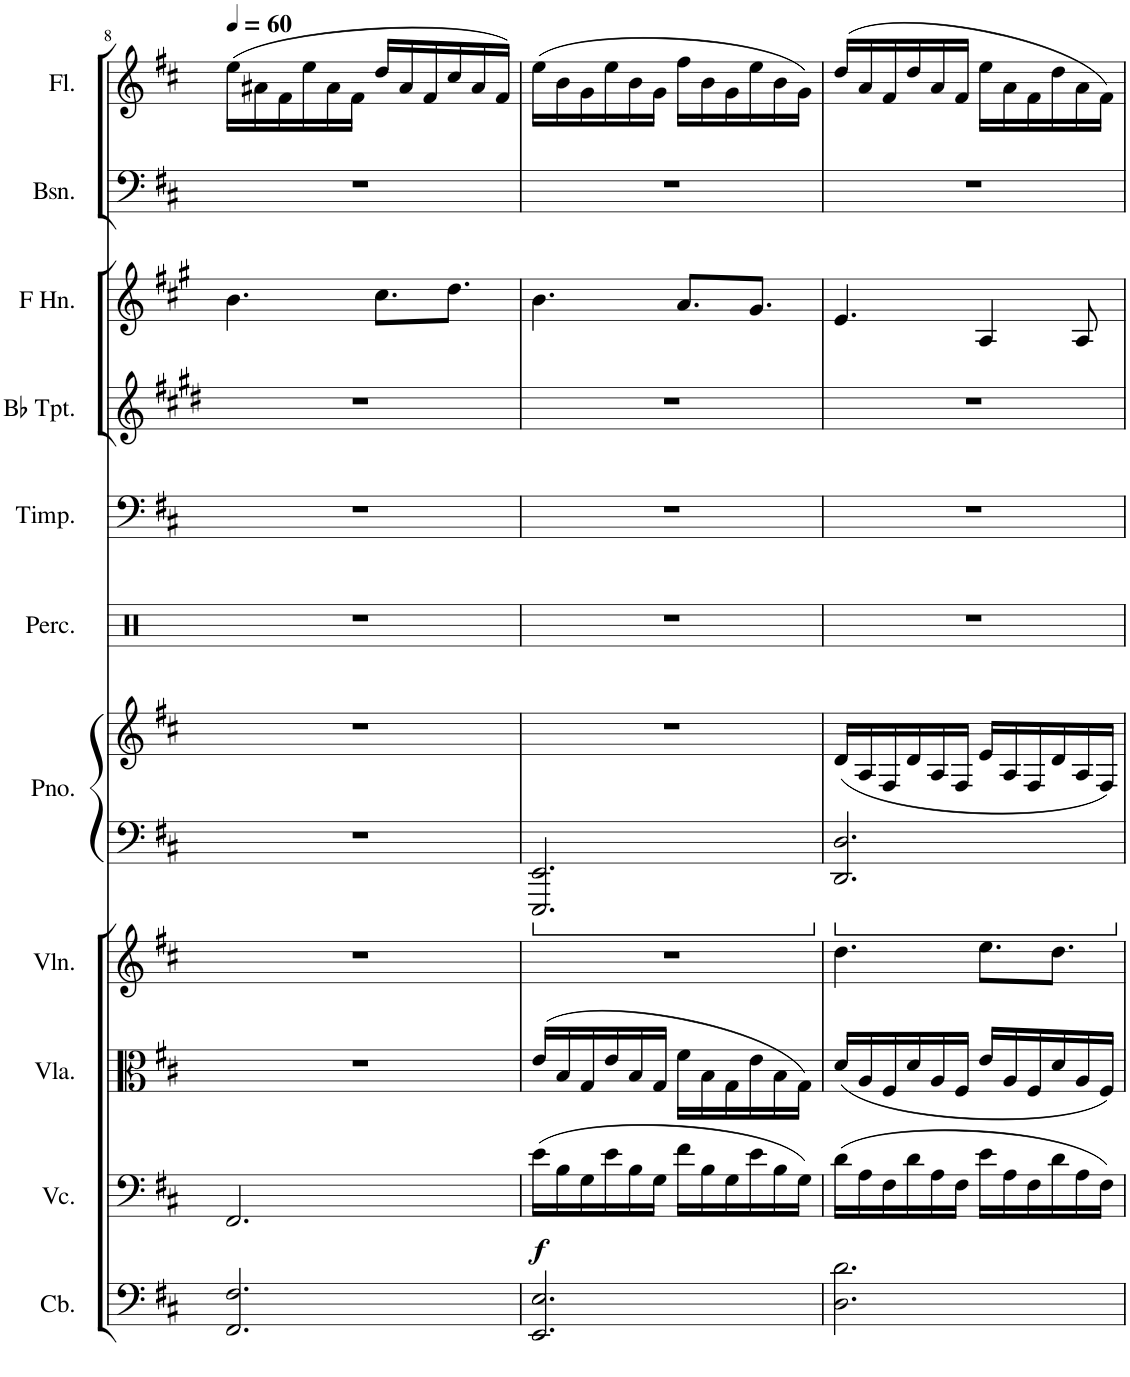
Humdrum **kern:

**kern	**kern	**dynam	**kern	**kern	**kern	**kern	**kern	**kern	**kern	**kern	**kern	**kern
*part11	*part10	*part10	*part9	*part8	*part7	*part7	*part6	*part5	*part4	*part3	*part2	*part1
*staff12	*staff11	*staff11	*staff10	*staff9	*staff8	*staff7	*staff6	*staff5	*staff4	*staff3	*staff2	*staff1
*I"Contrabass	*I"Violoncello	*	*I"Viola	*I"Violin	*I"Piano	*	*I"Percussion	*I"Timpani	*I"Bb Trumpet	*I"Horn in F	*I"Bassoon	*I"Flute
*I'Cb.	*I'Vc.	*	*I'Vla.	*I'Vln.	*I'Pno.	*	*I'Perc.	*I'Timp.	*I'Bb Tpt.	*	*I'Bsn.	*I'Fl.
!!LO:PB:g=z
*clefF4	*clefF4	*	*clefC3	*clefG2	*clefF4	*clefG2	*clefX	*clefF4	*clefG2	*clefG2	*clefF4	*clefG2
*Trd7c12	*	*	*	*	*	*	*	*	*Trd1c2	*Trd4c7	*	*
*k[f#c#]	*k[f#c#]	*	*k[f#c#]	*k[f#c#]	*k[f#c#]	*k[f#c#]	*k[]	*k[f#c#]	*k[f#c#g#d#]	*k[f#c#g#]	*k[f#c#]	*k[f#c#]
*M6/8	*M6/8	*	*M6/8	*M6/8	*M6/8	*M6/8	*M6/8	*M6/8	*M6/8	*M6/8	*M6/8	*M6/8
*MM60	*MM60	*	*MM60	*MM60	*MM60	*MM60	*MM60	*MM60	*MM60	*MM60	*MM60	*MM60
=8	=8	=8	=8	=8	=8	=8	=8	=8	=8	=8	=8	=8
2.FF#/ 2.F#/	2.FF#/	.	2.r	2.r	2.r	2.r	2.r	2.r	2.r	4.b\	2.r	(>16ee\LL
.	.	.	.	.	.	.	.	.	.	.	.	16a#X\
.	.	.	.	.	.	.	.	.	.	.	.	16f#\
.	.	.	.	.	.	.	.	.	.	.	.	16ee\
.	.	.	.	.	.	.	.	.	.	.	.	16a#\
.	.	.	.	.	.	.	.	.	.	.	.	16f#\JJ
.	.	.	.	.	.	.	.	.	.	8.cc#\L	.	16dd/LL
.	.	.	.	.	.	.	.	.	.	.	.	16a#/
.	.	.	.	.	.	.	.	.	.	.	.	16f#/
.	.	.	.	.	.	.	.	.	.	8.dd\J	.	16cc#/
.	.	.	.	.	.	.	.	.	.	.	.	16a#/
.	.	.	.	.	.	.	.	.	.	.	.	16f#/JJ)
=9	=9	=9	=9	=9	=9	=9	=9	=9	=9	=9	=9	=9
!	!	!LO:DY:b	!	!	!	!	!	!	!	!	!	!
2.EE/ 2.E/	(>16e\LL	f	(>16e/LL	2.r	2.EEE/ 2.EE/	2.r	2.r	2.r	2.r	4.b\	2.r	(>16ee\LL
.	16B\	.	16B/	.	.	.	.	.	.	.	.	16b\
.	16G\	.	16G/	.	.	.	.	.	.	.	.	16g\
.	16e\	.	16e/	.	.	.	.	.	.	.	.	16ee\
.	16B\	.	16B/	.	.	.	.	.	.	.	.	16b\
.	16G\JJ	.	16G/JJ	.	.	.	.	.	.	.	.	16g\JJ
.	16f#\LL	.	16f#\LL	.	.	.	.	.	.	8.a/L	.	16ff#\LL
.	16B\	.	16B\	.	.	.	.	.	.	.	.	16b\
.	16G\	.	16G\	.	.	.	.	.	.	.	.	16g\
.	16e\	.	16e\	.	.	.	.	.	.	8.g#/J	.	16ee\
.	16B\	.	16B\	.	.	.	.	.	.	.	.	16b\
.	16G\JJ)	.	16G\JJ)	.	.	.	.	.	.	.	.	16g\JJ)
=10	=10	=10	=10	=10	=10	=10	=10	=10	=10	=10	=10	=10
2.D\ 2.d\	(>16d\LL	.	(<16d/LL	4.dd\	2.DD/ 2.D/	(<16d/LL	2.r	2.r	2.r	4.e/	2.r	(>16dd/LL
.	16A\	.	16A/	.	.	16A/	.	.	.	.	.	16a/
.	16F#\	.	16F#/	.	.	16F#/	.	.	.	.	.	16f#/
.	16d\	.	16d/	.	.	16d/	.	.	.	.	.	16dd/
.	16A\	.	16A/	.	.	16A/	.	.	.	.	.	16a/
.	16F#\JJ	.	16F#/JJ	.	.	16F#/JJ	.	.	.	.	.	16f#/JJ
.	16e\LL	.	16e/LL	8.ee\L	.	16e/LL	.	.	.	4A/	.	16ee\LL
.	16A\	.	16A/	.	.	16A/	.	.	.	.	.	16a\
.	16F#\	.	16F#/	.	.	16F#/	.	.	.	.	.	16f#\
.	16d\	.	16d/	8.dd\J	.	16d/	.	.	.	.	.	16dd\
.	16A\	.	16A/	.	.	16A/	.	.	.	8A/	.	16a\
.	16F#\JJ)	.	16F#/JJ)	.	.	16F#/JJ)	.	.	.	.	.	16f#\JJ)
=	=	=	=	=	=	=	=	=	=	=	=	=
*-	*-	*-	*-	*-	*-	*-	*-	*-	*-	*-	*-	*-
